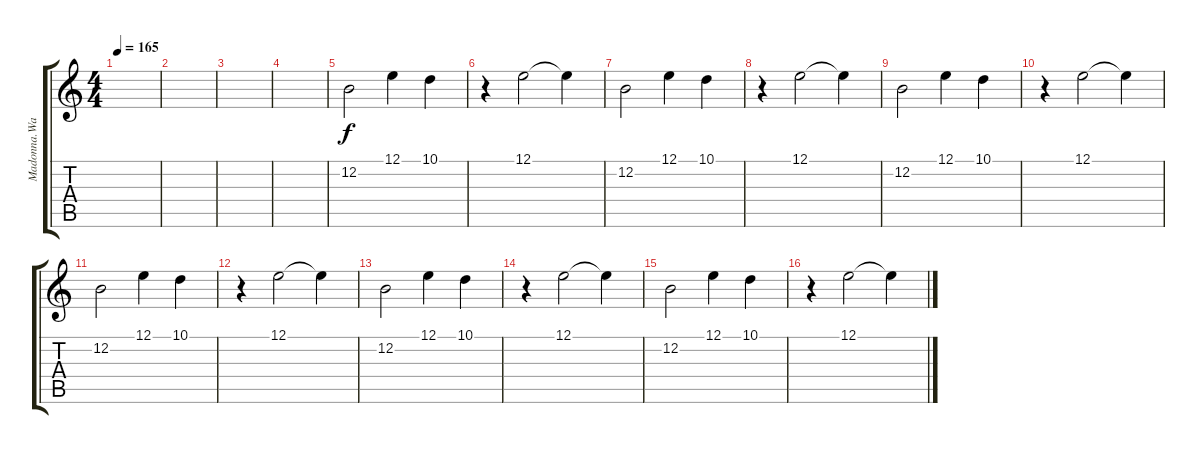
\track ("Madonna.Wayne.Gacy" "Madonna.Wa") {instrument pad7halo}
\staff {score tabs}
\tuning (E4 B3 G3 D3 A2 D2) {hide}
\ts (4 4)
\tempo 165
\clef g2
\ks c
|
|
|
|
12.2.2 12.1.4 10.1.4 |
r.4 12.1.2 12.1{t}.4 |
12.2.2 12.1.4 10.1.4 |
r.4 12.1.2 12.1{t}.4 |
12.2.2 12.1.4 10.1.4 |
r.4 12.1.2 12.1{t}.4 |
12.2.2 12.1.4 10.1.4 |
r.4 12.1.2 12.1{t}.4 |
12.2.2 12.1.4 10.1.4 |
r.4 12.1.2 12.1{t}.4 |
12.2.2 12.1.4 10.1.4 |
r.4 12.1.2 12.1{t}.4
